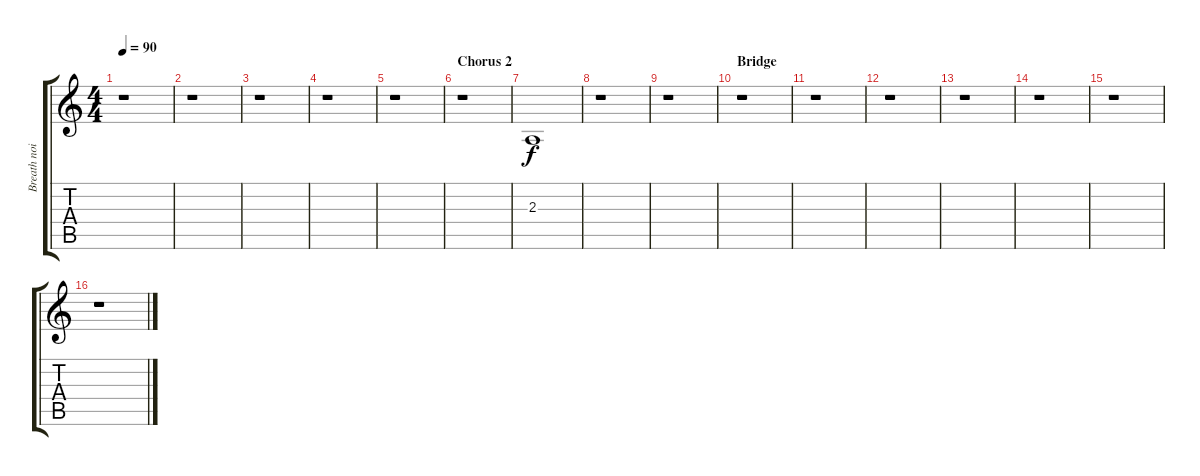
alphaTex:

\track ("Breath noise" "Breath noi") {instrument seashore}
\staff {score tabs}
\tuning (E4 B3 G3 D3 A2 E2) {hide}
\ts (4 4)
\tempo 90
\clef g2
\ks c
r.1{dy f} |
r.1 |
r.1 |
r.1 |
r.1 |
\section ("" "Chorus 2")
r.1 |
2.3.1 |
r.1 |
r.1 |
\section ("" "Bridge")
r.1 |
r.1 |
r.1 |
r.1 |
r.1 |
r.1 |
r.1
